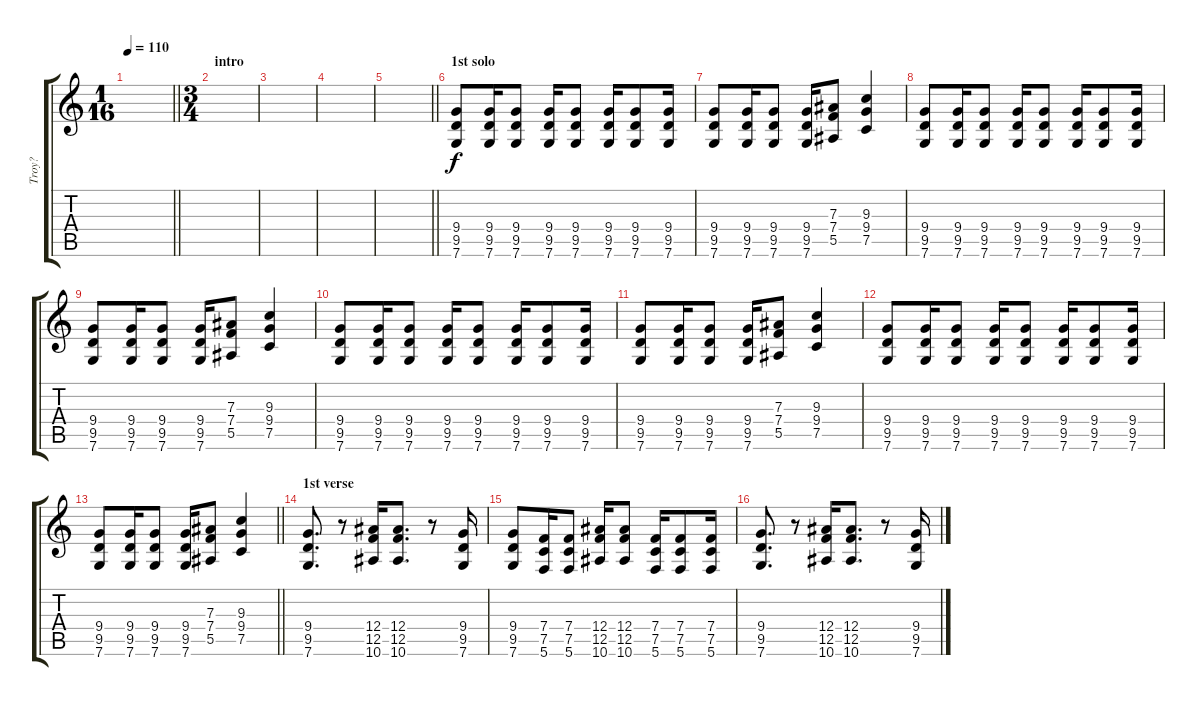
\track ("Troy?" "Troy?") {instrument overdrivenguitar}
\staff {score tabs}
\tuning (C4 G3 Eb3 Bb2 F2 C2) {hide}
\ts (1 16)
\tempo 110
\clef g2
\barLineRight lightlight
\ks c
|
\ts (3 4)
\section ("" "intro")
|
|
|
\barLineRight lightlight
|
\section ("" "1st solo")
(9.4 9.5 7.6).8 (9.4 9.5 7.6).16 (9.4 9.5 7.6).8 (9.4 9.5 7.6).16 (9.4 9.5 7.6).8 (9.4 9.5 7.6).16 (9.4 9.5 7.6).8 (9.4 9.5 7.6).16 |
(9.4 9.5 7.6).8 (9.4 9.5 7.6).16 (9.4 9.5 7.6).8 (9.4 9.5 7.6).16 (7.3 7.4 5.5).8 (9.3 9.4 7.5).4 |
(9.4 9.5 7.6).8 (9.4 9.5 7.6).16 (9.4 9.5 7.6).8 (9.4 9.5 7.6).16 (9.4 9.5 7.6).8 (9.4 9.5 7.6).16 (9.4 9.5 7.6).8 (9.4 9.5 7.6).16 |
(9.4 9.5 7.6).8 (9.4 9.5 7.6).16 (9.4 9.5 7.6).8 (9.4 9.5 7.6).16 (7.3 7.4 5.5).8 (9.3 9.4 7.5).4 |
(9.4 9.5 7.6).8 (9.4 9.5 7.6).16 (9.4 9.5 7.6).8 (9.4 9.5 7.6).16 (9.4 9.5 7.6).8 (9.4 9.5 7.6).16 (9.4 9.5 7.6).8 (9.4 9.5 7.6).16 |
(9.4 9.5 7.6).8 (9.4 9.5 7.6).16 (9.4 9.5 7.6).8 (9.4 9.5 7.6).16 (7.3 7.4 5.5).8 (9.3 9.4 7.5).4 |
(9.4 9.5 7.6).8 (9.4 9.5 7.6).16 (9.4 9.5 7.6).8 (9.4 9.5 7.6).16 (9.4 9.5 7.6).8 (9.4 9.5 7.6).16 (9.4 9.5 7.6).8 (9.4 9.5 7.6).16 |
\barLineRight lightlight
(9.4 9.5 7.6).8 (9.4 9.5 7.6).16 (9.4 9.5 7.6).8 (9.4 9.5 7.6).16 (7.3 7.4 5.5).8 (9.3 9.4 7.5).4 |
\section ("" "1st verse")
(9.4 9.5 7.6).8{d} r.8 (12.4 12.5 10.6).16 (12.4 12.5 10.6).8{d} r.8 (9.4 9.5 7.6).16 |
(9.4 9.5 7.6).8 (7.4 7.5 5.6).16 (7.4 7.5 5.6).8 (12.4 12.5 10.6).16 (12.4 12.5 10.6).8 (7.4 7.5 5.6).16 (7.4 7.5 5.6).8 (7.4 7.5 5.6).16 |
(9.4 9.5 7.6).8{d} r.8 (12.4 12.5 10.6).16 (12.4 12.5 10.6).8{d} r.8 (9.4 9.5 7.6).16
